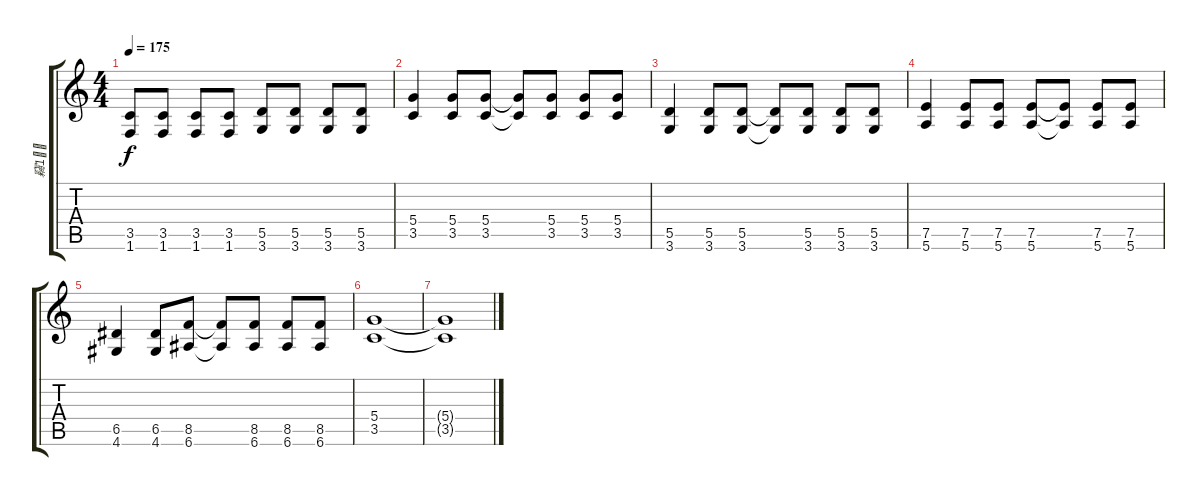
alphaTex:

\track ("竊" "竊") {instrument distortionguitar}
\staff {score tabs}
\tuning (E4 B3 G3 D3 A2 E2) {hide}
\ts (4 4)
\tempo 175
\clef g2
\ks c
(3.5 1.6).8{dy f} (3.5 1.6).8 (3.5 1.6).8 (3.5 1.6).8 (5.5 3.6).8 (5.5 3.6).8 (5.5 3.6).8 (5.5 3.6).8 |
(5.4 3.5).4 (5.4 3.5).8 (5.4 3.5).8 (5.4{t} 3.5{t}).8 (5.4 3.5).8 (5.4 3.5).8 (5.4 3.5).8 |
(5.5 3.6).4 (5.5 3.6).8 (5.5 3.6).8 (5.5{t} 3.6{t}).8 (5.5 3.6).8 (5.5 3.6).8 (5.5 3.6).8 |
(7.5 5.6).4 (7.5 5.6).8 (7.5 5.6).8 (7.5 5.6).8 (7.5{t} 5.6{t}).8{txt ""} (7.5 5.6).8 (7.5 5.6).8 |
(6.5 4.6).4 (6.5 4.6).8 (8.5 6.6).8 (8.5{t} 6.6{t}).8 (8.5 6.6).8 (8.5 6.6).8 (8.5 6.6).8 |
(5.4 3.5).1 |
(5.4{t} 3.5{t}).1
